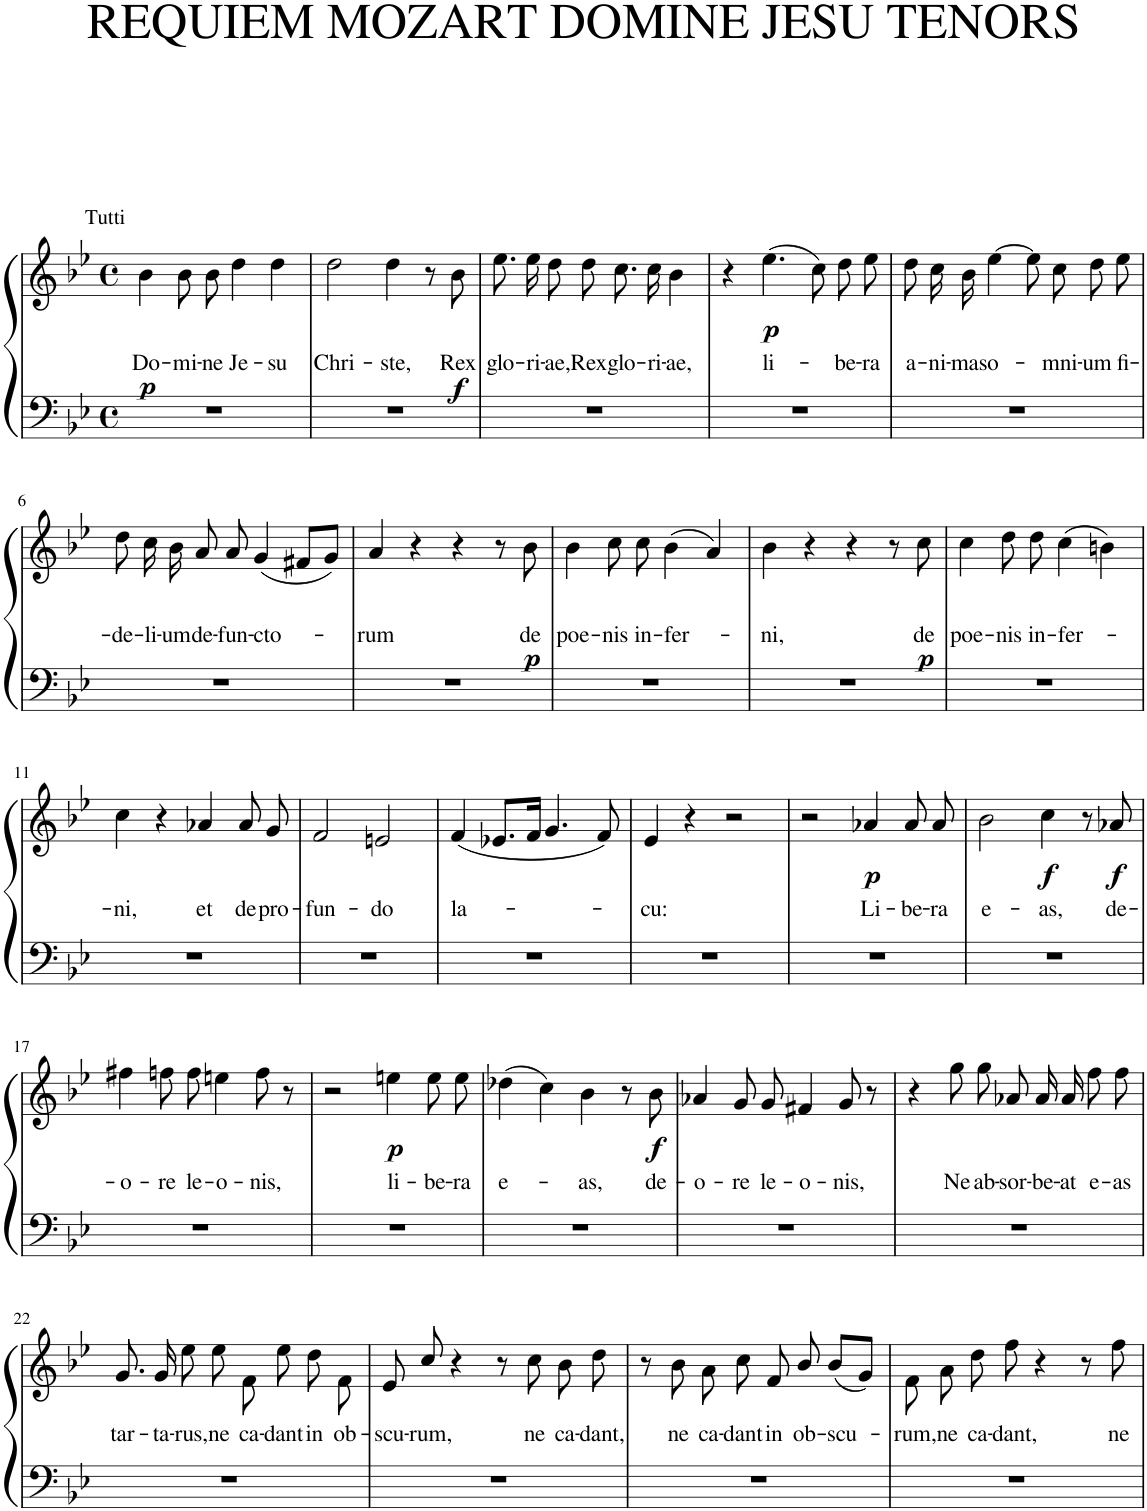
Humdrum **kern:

**kern	**kern	**text	**dynam
*part1	*part1	*part1	*part1
*staff2	*staff1	*staff1	*staff1/2
*I"Piano	*	*	*
*I'Pno.	*	*	*
*clefF4	*clefG2	*	*
*k[b-e-]	*k[b-e-]	*	*
*M4/4	*M4/4	*	*
*met(c)	*met(c)	*	*
=1	=1	=1	=1
!	!LO:TX:a:t=Tutti	!	!
!	!	!LO:LY:b	!LO:DY:b
1r	4b-\	Do-	p
!	!	!LO:LY:b	!
.	8b-\	-mi-	.
!	!	!LO:LY:b	!
.	8b-\	-ne	.
!	!	!LO:LY:b	!
.	4dd\	Je-	.
!	!	!LO:LY:b	!
.	4dd\	-su	.
=2	=2	=2	=2
!	!	!LO:LY:b	!
1r	2dd\	Chri-	.
!	!	!LO:LY:b	!
.	4dd\	-ste,	.
.	8r	.	.
!	!	!LO:LY:b	!LO:DY:b
.	8b-\	Rex	f
=3	=3	=3	=3
!	!	!LO:LY:b	!
1r	8.ee-\	glo-	.
!	!	!LO:LY:b	!
.	16ee-\	-ri-	.
!	!	!LO:LY:b	!
.	8dd\	-ae,	.
!	!	!LO:LY:b	!
.	8dd\	Rex	.
!	!	!LO:LY:b	!
.	8.cc\	glo-	.
!	!	!LO:LY:b	!
.	16cc\	-ri-	.
!	!	!LO:LY:b	!
.	4b-\	-ae,	.
=4	=4	=4	=4
1r	4r	.	.
!	!	!LO:LY:b	!LO:DY:b
.	(4.ee-\	li-	p
.	8cc\)	.	.
!	!	!LO:LY:b	!
.	8dd\	-be-	.
!	!	!LO:LY:b	!
.	8ee-\	-ra	.
=5	=5	=5	=5
!	!	!LO:LY:b	!
1r	8dd\	a-	.
!	!	!LO:LY:b	!
.	16cc\	-ni-	.
!	!	!LO:LY:b	!
.	16b-\	-mas	.
!	!	!LO:LY:b	!
.	[4ee-\	o-	.
.	8ee-\]	.	.
!	!	!LO:LY:b	!
.	8cc\	-mni-	.
!	!	!LO:LY:b	!
.	8dd\	-um	.
!	!	!LO:LY:b	!
.	8ee-\	fi-	.
!!LO:LB:g=z
=6	=6	=6	=6
!	!	!LO:LY:b	!
1r	8dd\	-de-	.
!	!	!LO:LY:b	!
.	16cc\	-li-	.
!	!	!LO:LY:b	!
.	16b-\	-um	.
!	!	!LO:LY:b	!
.	8a/	de-	.
!	!	!LO:LY:b	!
.	8a/	-fun-	.
!	!	!LO:LY:b	!
.	(4g/	-cto-	.
.	8f#X/L	.	.
.	8g/J)	.	.
=7	=7	=7	=7
!	!	!LO:LY:b	!
1r	4a/	-rum	.
.	4r	.	.
.	4r	.	.
.	8r	.	.
!	!	!LO:LY:b	!LO:DY:b
.	8b-\	de	p
=8	=8	=8	=8
!	!	!LO:LY:b	!
1r	4b-\	poe-	.
!	!	!LO:LY:b	!
.	8cc\	-nis	.
!	!	!LO:LY:b	!
.	8cc\	in-	.
!	!	!LO:LY:b	!
.	(4b-\	-fer-	.
.	4a/)	.	.
=9	=9	=9	=9
!	!	!LO:LY:b	!
1r	4b-\	ni,	.
.	4r	.	.
.	4r	.	.
.	8r	.	.
!	!	!LO:LY:b	!LO:DY:b
.	8cc\	de	p
=10	=10	=10	=10
!	!	!LO:LY:b	!
1r	4cc\	poe-	.
!	!	!LO:LY:b	!
.	8dd\	-nis	.
!	!	!LO:LY:b	!
.	8dd\	in-	.
!	!	!LO:LY:b	!
.	(4cc\	-fer-	.
.	4bn\)	.	.
!!LO:LB:g=z
=11	=11	=11	=11
!	!	!LO:LY:b	!
1r	4cc\	-ni,	.
.	4r	.	.
!	!	!LO:LY:b	!
.	4a-X/	et	.
!	!	!LO:LY:b	!
.	8a-/	de	.
!	!	!LO:LY:b	!
.	8g/	pro-	.
=12	=12	=12	=12
!	!	!LO:LY:b	!
1r	2f/	-fun-	.
!	!	!LO:LY:b	!
.	2en/	-do	.
=13	=13	=13	=13
!	!	!LO:LY:b	!
1r	(4f/	la-	.
.	8.e-X/L	.	.
.	16f/Jk	.	.
.	4.g/	.	.
.	8f/)	.	.
=14	=14	=14	=14
!	!	!LO:LY:b	!
1r	4e-/	-cu:	.
.	4r	.	.
.	2r	.	.
=15	=15	=15	=15
1r	2r	.	.
!	!	!LO:LY:b	!LO:DY:b
.	4a-X/	Li-	p
!	!	!LO:LY:b	!
.	8a-/	-be-	.
!	!	!LO:LY:b	!
.	8a-/	-ra	.
=16	=16	=16	=16
!	!	!LO:LY:b	!
1r	2b-\	e-	.
!	!	!LO:LY:b	!LO:DY:b
.	4cc\	-as,	f
.	8r	.	.
!	!	!LO:LY:b	!LO:DY:b
.	8a-X/	de-	f
!!LO:LB:g=z
=17	=17	=17	=17
!	!	!LO:LY:b	!
1r	4ff#X\	-o-	.
!	!	!LO:LY:b	!
.	8ffn\	-re	.
!	!	!LO:LY:b	!
.	8ff\	le-	.
!	!	!LO:LY:b	!
.	4een\	-o-	.
!	!	!LO:LY:b	!
.	8ff\	-nis,	.
.	8r	.	.
=18	=18	=18	=18
1r	2r	.	.
!	!	!LO:LY:b	!LO:DY:b
.	4een\	li-	p
!	!	!LO:LY:b	!
.	8ee\	-be-	.
!	!	!LO:LY:b	!
.	8ee\	-ra	.
=19	=19	=19	=19
!	!	!LO:LY:b	!
1r	(4dd-X\	e-	.
.	4cc\)	.	.
!	!	!LO:LY:b	!
.	4b-\	-as,	.
.	8r	.	.
!	!	!LO:LY:b	!LO:DY:b
.	8b-\	de-	f
=20	=20	=20	=20
!	!	!LO:LY:b	!
1r	4a-X/	-o-	.
!	!	!LO:LY:b	!
.	8g/	-re	.
!	!	!LO:LY:b	!
.	8g/	le-	.
!	!	!LO:LY:b	!
.	4f#X/	-o-	.
!	!	!LO:LY:b	!
.	8g/	-nis,	.
.	8r	.	.
=21	=21	=21	=21
1r	4r	.	.
!	!	!LO:LY:b	!
.	8gg\	Ne	.
!	!	!LO:LY:b	!
.	8gg\	ab-	.
!	!	!LO:LY:b	!
.	8a-X/	-sor-	.
!	!	!LO:LY:b	!
.	16a-/	-be-	.
!	!	!LO:LY:b	!
.	16a-/	-at	.
!	!	!LO:LY:b	!
.	8ff\	e-	.
!	!	!LO:LY:b	!
.	8ff\	-as	.
!!LO:LB:g=z
=22	=22	=22	=22
!	!	!LO:LY:b	!
1r	8.g/	tar-	.
!	!	!LO:LY:b	!
.	16g/	-ta-	.
!	!	!LO:LY:b	!
.	8ee-\	-rus,	.
!	!	!LO:LY:b	!
.	8ee-\	ne	.
!	!	!LO:LY:b	!
.	8f\	ca-	.
!	!	!LO:LY:b	!
.	8ee-\	-dant	.
!	!	!LO:LY:b	!
.	8dd\	in	.
!	!	!LO:LY:b	!
.	8f\	ob-	.
=23	=23	=23	=23
!	!	!LO:LY:b	!
1r	8e-/	-scu-	.
!	!	!LO:LY:b	!
.	8cc/	-rum,	.
.	4r	.	.
.	8r	.	.
!	!	!LO:LY:b	!
.	8cc\	ne	.
!	!	!LO:LY:b	!
.	8b-\	ca-	.
!	!	!LO:LY:b	!
.	8dd\	-dant,	.
=24	=24	=24	=24
1r	8r	.	.
!	!	!LO:LY:b	!
.	8b-\	ne	.
!	!	!LO:LY:b	!
.	8a\	ca-	.
!	!	!LO:LY:b	!
.	8cc\	-dant	.
!	!	!LO:LY:b	!
.	8f/	in	.
!	!	!LO:LY:b	!
.	8b-/	ob-	.
!	!	!LO:LY:b	!
.	(8b-/L	-scu-	.
.	8g/J)	.	.
=25	=25	=25	=25
!	!	!LO:LY:b	!
1r	8f\	-rum,	.
!	!	!LO:LY:b	!
.	8a\	ne	.
!	!	!LO:LY:b	!
.	8dd\	ca-	.
!	!	!LO:LY:b	!
.	8ff\	-dant,	.
.	4r	.	.
.	8r	.	.
!	!	!LO:LY:b	!
.	8ff\	ne	.
=	=	=	=
*-	*-	*-	*-
